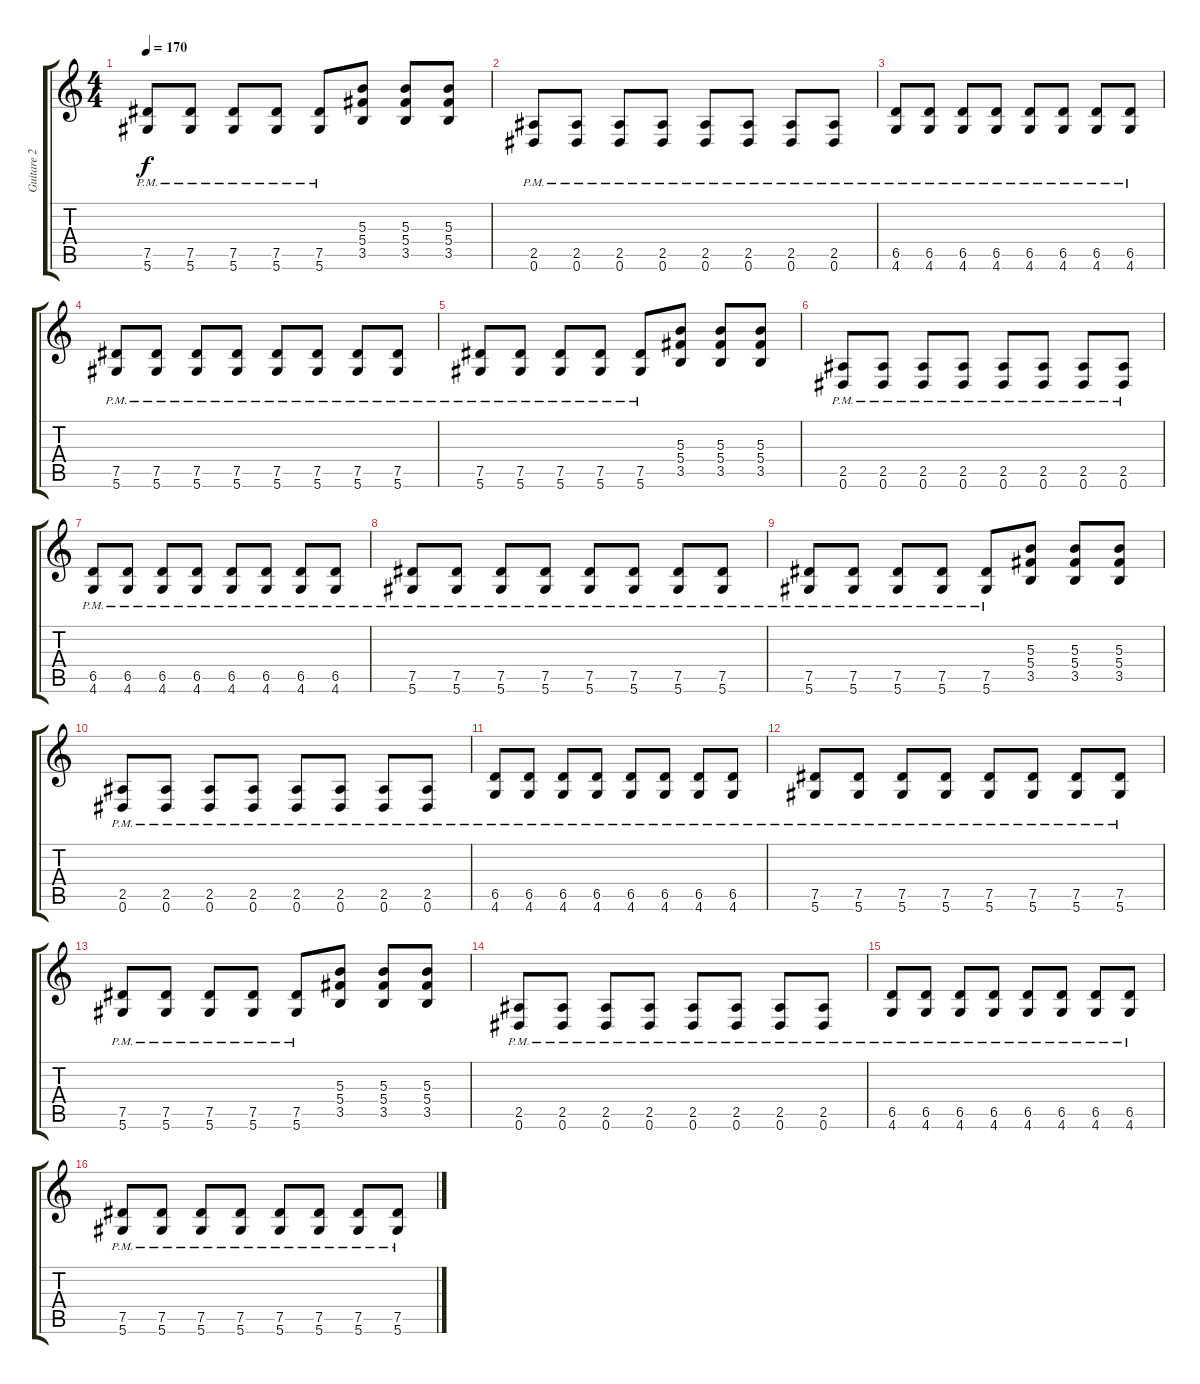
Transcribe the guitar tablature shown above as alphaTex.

\track ("Guitare 2 - Greig Nori" "Guitare 2 ") {instrument distortionguitar}
\staff {score tabs}
\tuning (Eb4 Bb3 Gb3 Db3 Ab2 Eb2) {hide}
\ts (4 4)
\tempo 170
\clef g2
\ks c
(7.5{pm} 5.6{pm}).8{dy f} (7.5{pm} 5.6{pm}).8 (7.5{pm} 5.6{pm}).8 (7.5{pm} 5.6{pm}).8 (7.5{pm} 5.6{pm}).8 (5.3 5.4 3.5).8 (5.3 5.4 3.5).8 (5.3 5.4 3.5).8 |
(2.5{pm} 0.6{pm}).8 (2.5{pm} 0.6{pm}).8 (2.5{pm} 0.6{pm}).8 (2.5{pm} 0.6{pm}).8 (2.5{pm} 0.6{pm}).8 (2.5{pm} 0.6{pm}).8 (2.5{pm} 0.6{pm}).8 (2.5{pm} 0.6{pm}).8 |
(6.5{pm} 4.6{pm}).8 (6.5{pm} 4.6{pm}).8 (6.5{pm} 4.6{pm}).8 (6.5{pm} 4.6{pm}).8 (6.5{pm} 4.6{pm}).8 (6.5{pm} 4.6{pm}).8 (6.5{pm} 4.6{pm}).8 (6.5{pm} 4.6{pm}).8 |
(7.5{pm} 5.6{pm}).8 (7.5{pm} 5.6{pm}).8 (7.5{pm} 5.6{pm}).8 (7.5{pm} 5.6{pm}).8 (7.5{pm} 5.6{pm}).8 (7.5{pm} 5.6{pm}).8 (7.5{pm} 5.6{pm}).8 (7.5{pm} 5.6{pm}).8 |
(7.5{pm} 5.6{pm}).8 (7.5{pm} 5.6{pm}).8 (7.5{pm} 5.6{pm}).8 (7.5{pm} 5.6{pm}).8 (7.5{pm} 5.6{pm}).8 (5.3 5.4 3.5).8 (5.3 5.4 3.5).8 (5.3 5.4 3.5).8 |
(2.5{pm} 0.6{pm}).8 (2.5{pm} 0.6{pm}).8 (2.5{pm} 0.6{pm}).8 (2.5{pm} 0.6{pm}).8 (2.5{pm} 0.6{pm}).8 (2.5{pm} 0.6{pm}).8 (2.5{pm} 0.6{pm}).8 (2.5{pm} 0.6{pm}).8 |
(6.5{pm} 4.6{pm}).8 (6.5{pm} 4.6{pm}).8 (6.5{pm} 4.6{pm}).8 (6.5{pm} 4.6{pm}).8 (6.5{pm} 4.6{pm}).8 (6.5{pm} 4.6{pm}).8 (6.5{pm} 4.6{pm}).8 (6.5{pm} 4.6{pm}).8 |
(7.5{pm} 5.6{pm}).8 (7.5{pm} 5.6{pm}).8 (7.5{pm} 5.6{pm}).8 (7.5{pm} 5.6{pm}).8 (7.5{pm} 5.6{pm}).8 (7.5{pm} 5.6{pm}).8 (7.5{pm} 5.6{pm}).8 (7.5{pm} 5.6{pm}).8 |
(7.5{pm} 5.6{pm}).8 (7.5{pm} 5.6{pm}).8 (7.5{pm} 5.6{pm}).8 (7.5{pm} 5.6{pm}).8 (7.5{pm} 5.6{pm}).8 (5.3 5.4 3.5).8 (5.3 5.4 3.5).8 (5.3 5.4 3.5).8 |
(2.5{pm} 0.6{pm}).8 (2.5{pm} 0.6{pm}).8 (2.5{pm} 0.6{pm}).8 (2.5{pm} 0.6{pm}).8 (2.5{pm} 0.6{pm}).8 (2.5{pm} 0.6{pm}).8 (2.5{pm} 0.6{pm}).8 (2.5{pm} 0.6{pm}).8 |
(6.5{pm} 4.6{pm}).8 (6.5{pm} 4.6{pm}).8 (6.5{pm} 4.6{pm}).8 (6.5{pm} 4.6{pm}).8 (6.5{pm} 4.6{pm}).8 (6.5{pm} 4.6{pm}).8 (6.5{pm} 4.6{pm}).8 (6.5{pm} 4.6{pm}).8 |
(7.5{pm} 5.6{pm}).8 (7.5{pm} 5.6{pm}).8 (7.5{pm} 5.6{pm}).8 (7.5{pm} 5.6{pm}).8 (7.5{pm} 5.6{pm}).8 (7.5{pm} 5.6{pm}).8 (7.5{pm} 5.6{pm}).8 (7.5{pm} 5.6{pm}).8 |
(7.5{pm} 5.6{pm}).8 (7.5{pm} 5.6{pm}).8 (7.5{pm} 5.6{pm}).8 (7.5{pm} 5.6{pm}).8 (7.5{pm} 5.6{pm}).8 (5.3 5.4 3.5).8 (5.3 5.4 3.5).8 (5.3 5.4 3.5).8 |
(2.5{pm} 0.6{pm}).8 (2.5{pm} 0.6{pm}).8 (2.5{pm} 0.6{pm}).8 (2.5{pm} 0.6{pm}).8 (2.5{pm} 0.6{pm}).8 (2.5{pm} 0.6{pm}).8 (2.5{pm} 0.6{pm}).8 (2.5{pm} 0.6{pm}).8 |
(6.5{pm} 4.6{pm}).8 (6.5{pm} 4.6{pm}).8 (6.5{pm} 4.6{pm}).8 (6.5{pm} 4.6{pm}).8 (6.5{pm} 4.6{pm}).8 (6.5{pm} 4.6{pm}).8 (6.5{pm} 4.6{pm}).8 (6.5{pm} 4.6{pm}).8 |
(7.5{pm} 5.6{pm}).8 (7.5{pm} 5.6{pm}).8 (7.5{pm} 5.6{pm}).8 (7.5{pm} 5.6{pm}).8 (7.5{pm} 5.6{pm}).8 (7.5{pm} 5.6{pm}).8 (7.5{pm} 5.6{pm}).8 (7.5{pm} 5.6{pm}).8
